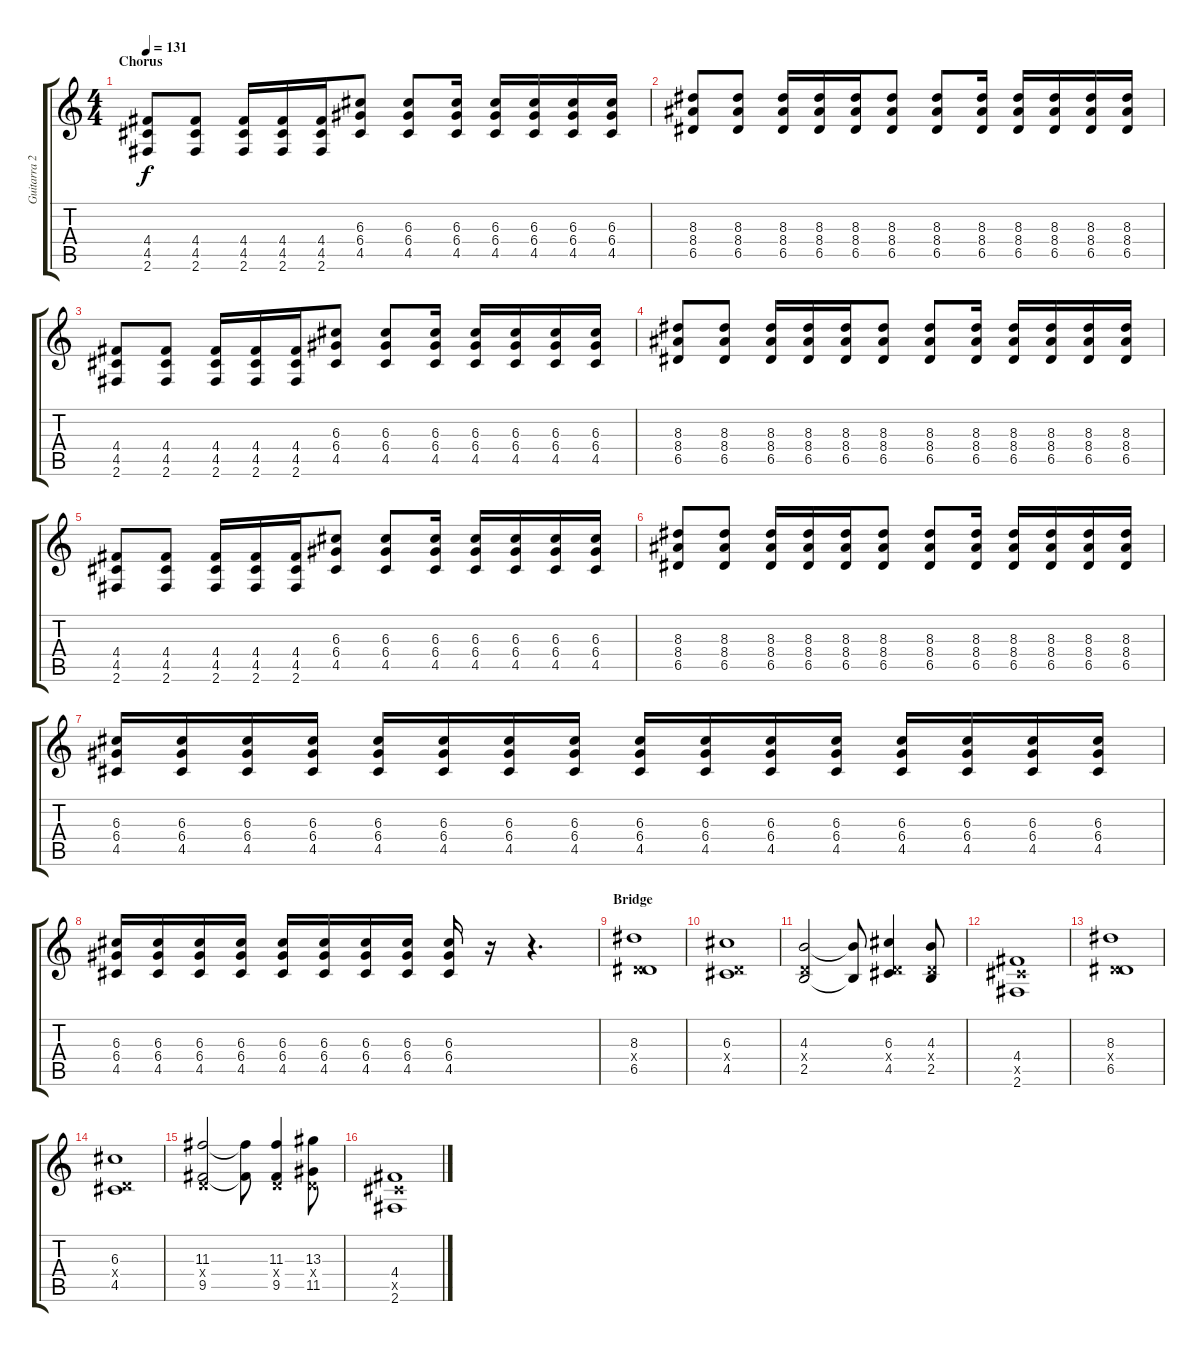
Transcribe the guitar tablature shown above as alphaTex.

\track ("Guitarra 2 - Erik" "Guitarra 2") {instrument overdrivenguitar}
\staff {score tabs}
\tuning (E4 B3 G3 D3 A2 E2) {hide}
\ts (4 4)
\section ("" "Chorus")
\tempo 131
\clef g2
\ks c
(4.4 4.5 2.6).8{dy f} (4.4 4.5 2.6).8 (4.4 4.5 2.6).16 (4.4 4.5 2.6).16 (4.4 4.5 2.6).16 (6.3 6.4 4.5).8 (6.3 6.4 4.5).8 (6.3 6.4 4.5).16 (6.3 6.4 4.5).16 (6.3 6.4 4.5).16 (6.3 6.4 4.5).16 (6.3 6.4 4.5).16 |
(8.3 8.4 6.5).8 (8.3 8.4 6.5).8 (8.3 8.4 6.5).16 (8.3 8.4 6.5).16 (8.3 8.4 6.5).16 (8.3 8.4 6.5).8 (8.3 8.4 6.5).8 (8.3 8.4 6.5).16 (8.3 8.4 6.5).16 (8.3 8.4 6.5).16 (8.3 8.4 6.5).16 (8.3 8.4 6.5).16 |
(4.4 4.5 2.6).8 (4.4 4.5 2.6).8 (4.4 4.5 2.6).16 (4.4 4.5 2.6).16 (4.4 4.5 2.6).16 (6.3 6.4 4.5).8 (6.3 6.4 4.5).8 (6.3 6.4 4.5).16 (6.3 6.4 4.5).16 (6.3 6.4 4.5).16 (6.3 6.4 4.5).16 (6.3 6.4 4.5).16 |
(8.3 8.4 6.5).8 (8.3 8.4 6.5).8 (8.3 8.4 6.5).16 (8.3 8.4 6.5).16 (8.3 8.4 6.5).16 (8.3 8.4 6.5).8 (8.3 8.4 6.5).8 (8.3 8.4 6.5).16 (8.3 8.4 6.5).16 (8.3 8.4 6.5).16 (8.3 8.4 6.5).16 (8.3 8.4 6.5).16 |
(4.4 4.5 2.6).8 (4.4 4.5 2.6).8 (4.4 4.5 2.6).16 (4.4 4.5 2.6).16 (4.4 4.5 2.6).16 (6.3 6.4 4.5).8 (6.3 6.4 4.5).8 (6.3 6.4 4.5).16 (6.3 6.4 4.5).16 (6.3 6.4 4.5).16 (6.3 6.4 4.5).16 (6.3 6.4 4.5).16 |
(8.3 8.4 6.5).8 (8.3 8.4 6.5).8 (8.3 8.4 6.5).16 (8.3 8.4 6.5).16 (8.3 8.4 6.5).16 (8.3 8.4 6.5).8 (8.3 8.4 6.5).8 (8.3 8.4 6.5).16 (8.3 8.4 6.5).16 (8.3 8.4 6.5).16 (8.3 8.4 6.5).16 (8.3 8.4 6.5).16 |
(6.3 6.4 4.5).16 (6.3 6.4 4.5).16 (6.3 6.4 4.5).16 (6.3 6.4 4.5).16 (6.3 6.4 4.5).16 (6.3 6.4 4.5).16 (6.3 6.4 4.5).16 (6.3 6.4 4.5).16 (6.3 6.4 4.5).16 (6.3 6.4 4.5).16 (6.3 6.4 4.5).16 (6.3 6.4 4.5).16 (6.3 6.4 4.5).16 (6.3 6.4 4.5).16 (6.3 6.4 4.5).16 (6.3 6.4 4.5).16 |
(6.3 6.4 4.5).16 (6.3 6.4 4.5).16 (6.3 6.4 4.5).16 (6.3 6.4 4.5).16 (6.3 6.4 4.5).16 (6.3 6.4 4.5).16 (6.3 6.4 4.5).16 (6.3 6.4 4.5).16 (6.3 6.4 4.5).16 r.16 r.4{d} |
\section ("" "Bridge")
(8.3 0.4{x} 6.5).1 |
(6.3 0.4{x} 4.5).1 |
(4.3 0.4{x} 2.5).2 (4.3{t} 2.5{t}).8 (6.3 0.4{x} 4.5).4 (4.3 0.4{x} 2.5).8 |
(4.4 4.5{x} 2.6).1 |
(8.3 0.4{x} 6.5).1 |
(6.3 0.4{x} 4.5).1 |
(11.3 0.4{x} 9.5).2 (11.3{t} 9.5{t}).8 (11.3 0.4{x} 9.5).4 (13.3 0.4{x} 11.5).8 |
(4.4 4.5{x} 2.6).1
